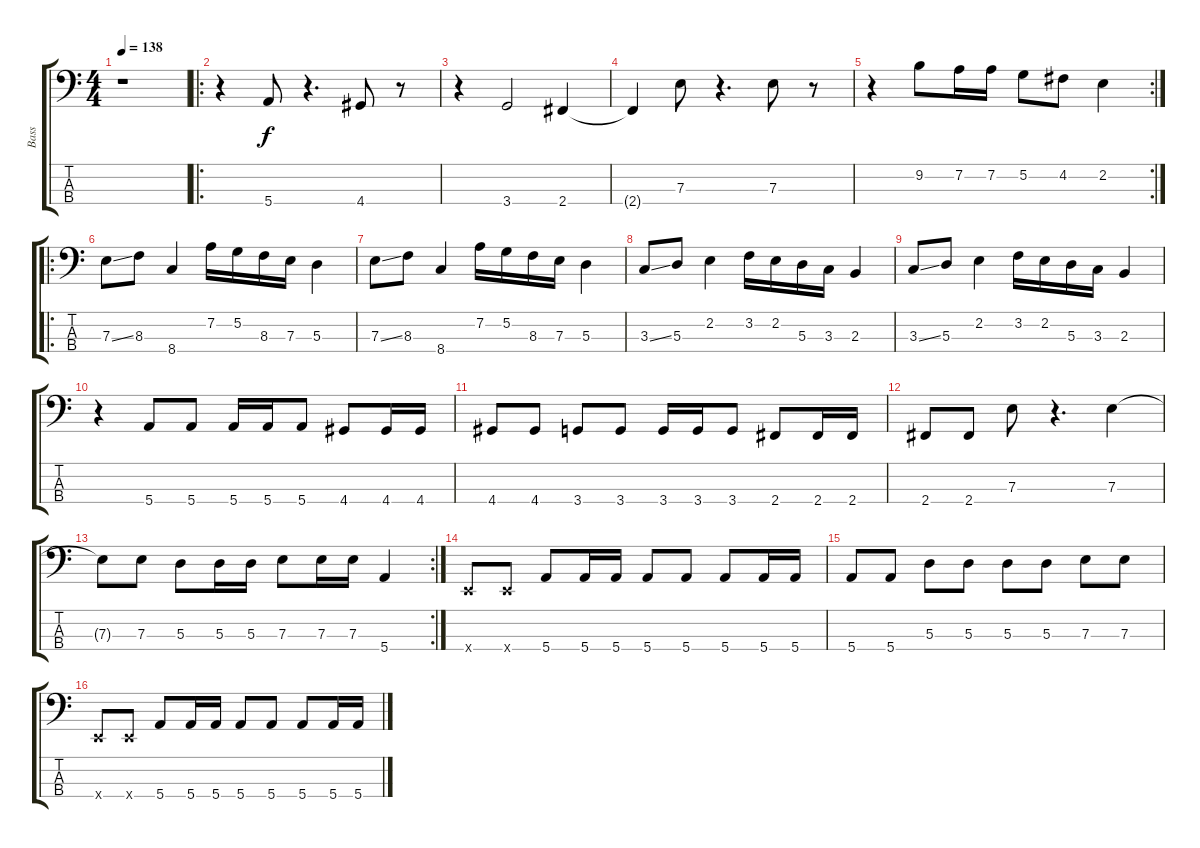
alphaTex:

\track ("Bass" "Bass") {instrument electricbasspick}
\staff {score tabs}
\tuning (G2 D2 A1 E1) {hide}
\ts (4 4)
\tempo 138
\clef f4
\ks c
r.1{dy f instrument electricbasspick} |
\ro
r.4 5.4.8 r.4{d} 4.4.8 r.8 |
r.4 3.4.2 2.4.4 |
2.4{t}.4 7.3.8 r.4{d} 7.3.8 r.8 |
\rc 2
r.4 9.2.8 7.2.16 7.2.16 5.2.8 4.2.8 2.2.4 |
\ro
7.3{ss}.8 8.3.8 8.4.4 7.2.16 5.2.16 8.3.16 7.3.16 5.3.4 |
7.3{ss}.8 8.3.8 8.4.4 7.2.16 5.2.16 8.3.16 7.3.16 5.3.4 |
3.3{ss}.8 5.3.8 2.2.4 3.2.16 2.2.16 5.3.16 3.3.16 2.3.4 |
3.3{ss}.8 5.3.8 2.2.4 3.2.16 2.2.16 5.3.16 3.3.16 2.3.4 |
r.4 5.4.8 5.4.8 5.4.16 5.4.16 5.4.8 4.4.8 4.4.16 4.4.16 |
4.4.8 4.4.8 3.4.8 3.4.8 3.4.16 3.4.16 3.4.8 2.4.8 2.4.16 2.4.16 |
2.4.8 2.4.8 7.3.8 r.4{d} 7.3.4 |
\rc 2
7.3{t}.8 7.3.8 5.3.8 5.3.16 5.3.16 7.3.8 7.3.16 7.3.16 5.4.4 |
0.4{x}.8 0.4{x}.8 5.4.8 5.4.16 5.4.16 5.4.8 5.4.8 5.4.8 5.4.16 5.4.16 |
5.4.8 5.4.8 5.3.8 5.3.8 5.3.8 5.3.8 7.3.8 7.3.8 |
0.4{x}.8 0.4{x}.8 5.4.8 5.4.16 5.4.16 5.4.8 5.4.8 5.4.8 5.4.16 5.4.16
